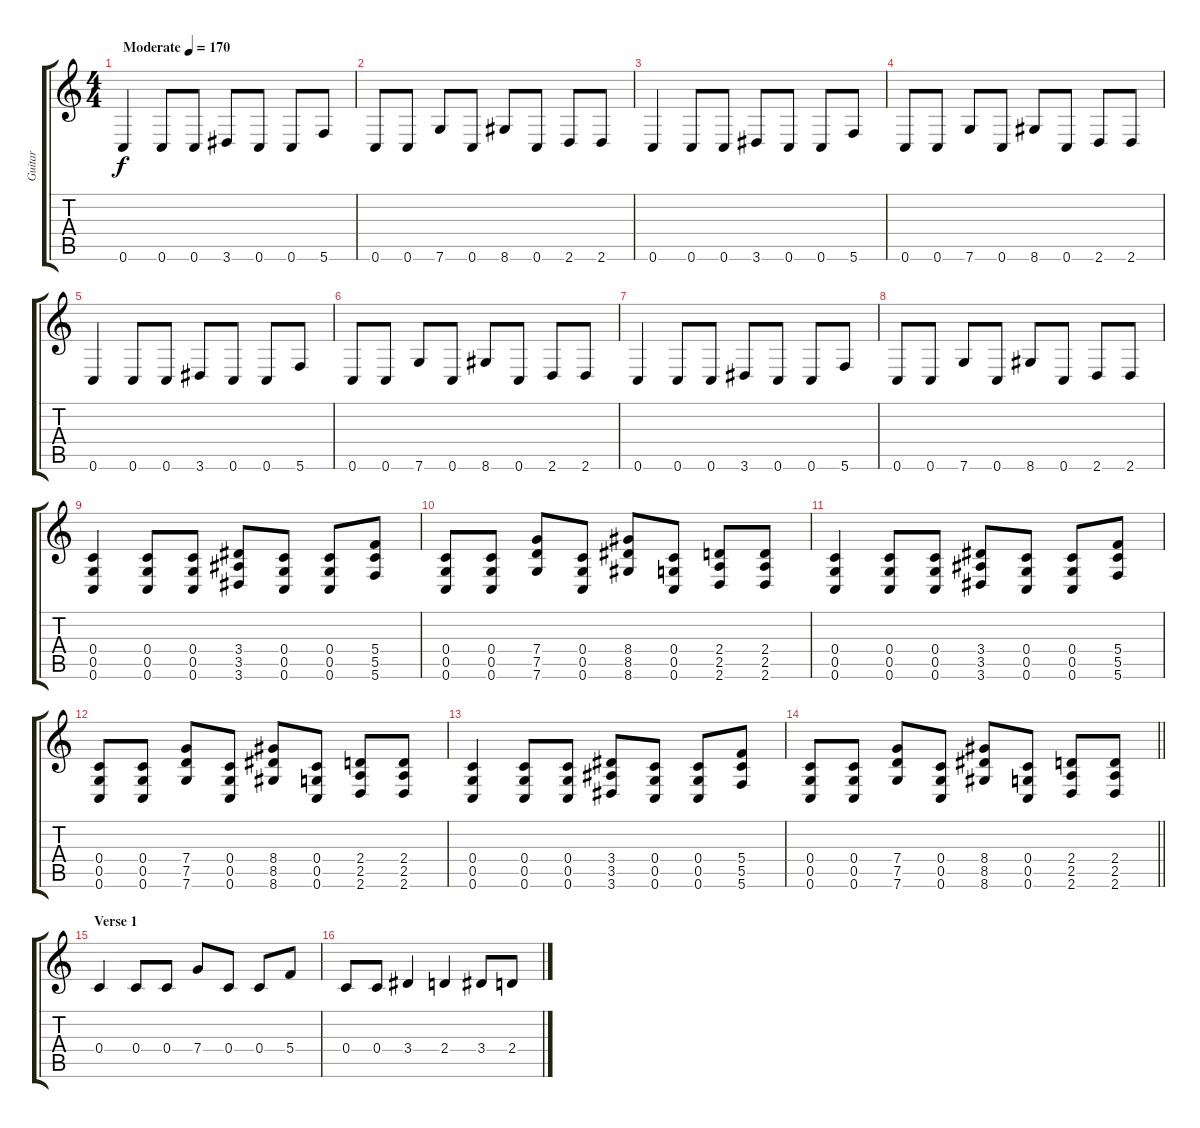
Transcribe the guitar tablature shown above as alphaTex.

\track ("Guitar" "Guitar") {instrument overdrivenguitar}
\staff {score tabs}
\tuning (D4 A3 F3 C3 G2 C2) {hide}
\ts (4 4)
\tempo (170 "Moderate")
\clef g2
\ks c
0.6.4{dy f instrument overdrivenguitar} 0.6.8 0.6.8 3.6.8 0.6.8 0.6.8 5.6.8 |
0.6.8 0.6.8 7.6.8 0.6.8 8.6.8 0.6.8 2.6.8 2.6.8 |
0.6.4 0.6.8 0.6.8 3.6.8 0.6.8 0.6.8 5.6.8 |
0.6.8 0.6.8 7.6.8 0.6.8 8.6.8 0.6.8 2.6.8 2.6.8 |
0.6.4 0.6.8 0.6.8 3.6.8 0.6.8 0.6.8 5.6.8 |
0.6.8 0.6.8 7.6.8 0.6.8 8.6.8 0.6.8 2.6.8 2.6.8 |
0.6.4 0.6.8 0.6.8 3.6.8 0.6.8 0.6.8 5.6.8 |
0.6.8 0.6.8 7.6.8 0.6.8 8.6.8 0.6.8 2.6.8 2.6.8 |
(0.4 0.5 0.6).4 (0.4 0.5 0.6).8 (0.4 0.5 0.6).8 (3.4 3.5 3.6).8 (0.4 0.5 0.6).8 (0.4 0.5 0.6).8 (5.4 5.5 5.6).8 |
(0.4 0.5 0.6).8 (0.4 0.5 0.6).8 (7.4 7.5 7.6).8 (0.4 0.5 0.6).8 (8.4 8.5 8.6).8 (0.4 0.5 0.6).8 (2.4 2.5 2.6).8 (2.4 2.5 2.6).8 |
(0.4 0.5 0.6).4 (0.4 0.5 0.6).8 (0.4 0.5 0.6).8 (3.4 3.5 3.6).8 (0.4 0.5 0.6).8 (0.4 0.5 0.6).8 (5.4 5.5 5.6).8 |
(0.4 0.5 0.6).8 (0.4 0.5 0.6).8 (7.4 7.5 7.6).8 (0.4 0.5 0.6).8 (8.4 8.5 8.6).8 (0.4 0.5 0.6).8 (2.4 2.5 2.6).8 (2.4 2.5 2.6).8 |
(0.4 0.5 0.6).4 (0.4 0.5 0.6).8 (0.4 0.5 0.6).8 (3.4 3.5 3.6).8 (0.4 0.5 0.6).8 (0.4 0.5 0.6).8 (5.4 5.5 5.6).8 |
\barLineRight lightlight
(0.4 0.5 0.6).8 (0.4 0.5 0.6).8 (7.4 7.5 7.6).8 (0.4 0.5 0.6).8 (8.4 8.5 8.6).8 (0.4 0.5 0.6).8 (2.4 2.5 2.6).8 (2.4 2.5 2.6).8 |
\section ("" "Verse 1")
0.4.4 0.4.8 0.4.8 7.4.8 0.4.8 0.4.8 5.4.8 |
0.4.8 0.4.8 3.4.4 2.4.4 3.4.8 2.4.8
